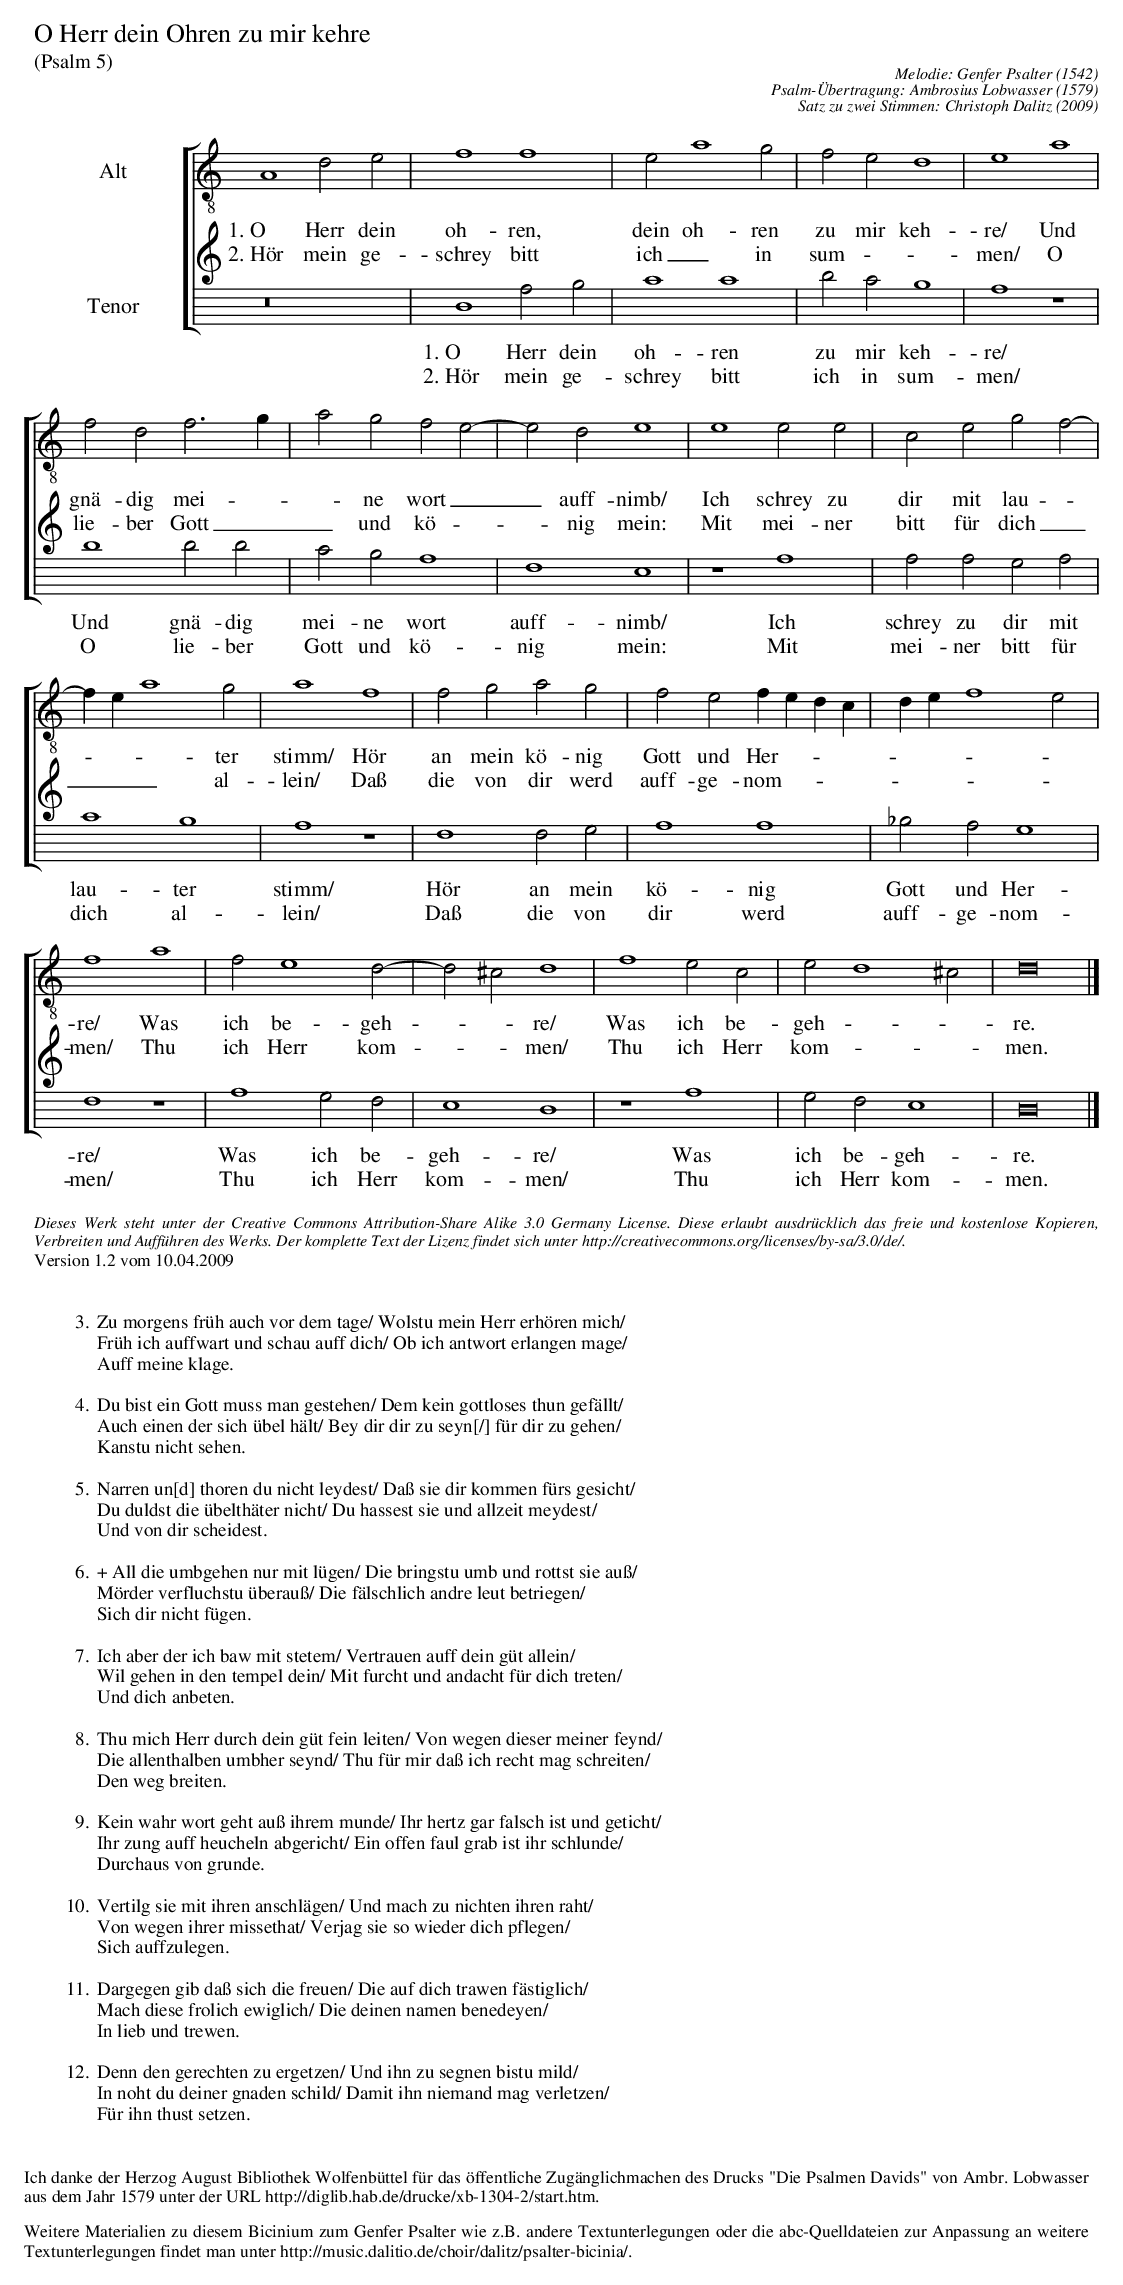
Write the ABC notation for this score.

X:1
%%staves [A|T]
T:O Herr dein Ohren zu mir kehre
T:(Psalm 5)
C:Melodie: Genfer Psalter (1542)
C:Psalm-Übertragung: Ambrosius Lobwasser (1579)
C:Satz zu zwei Stimmen: Christoph Dalitz (2009)
L:1/2
M:2/1 display=C|
K:DDorian
V:A clef=treble-8 name="Alt" bracket=2
V:T clef=treble8 name="Tenor" octave=-1
V:A
A2de | f2f2 | ea2g | fed2 | e2a2 |
w:1.~O Herr dein oh-ren, dein oh-ren zu mir keh-re/ Und
w:2.~Hör mein ge-schrey bitt ich_ in sum -- men/ O
fdf>g | agfe- | ede2 | e2ee | cegf- |
w:gnä-dig mei - - ne wort__ auff-nimb/ Ich schrey zu dir mit lau -
w:lie-ber Gott__ und kö - - nig mein: Mit mei-ner bitt für dich_
f/e/a2g | a2f2 | fgag | fef/e/d/c/ | d/e/f2 e |
w:-*- ter stimm/ Hör an mein kö-nig Gott und Her *-* -*--
w:___ al-lein/ Daß die von dir werd auff-ge-nom *-* -*--
f2a2 | fe2d- | d^cd2 | f2ec | ed2^c | d4 |]
w:re/ Was ich be-geh -- re/ Was ich be-geh - - re.
w:men/ Thu ich Herr kom -- men/ Thu ich Herr kom -- men.
V:T
z4 | D2AB | c2c2 | dcB2 | A2z2 |
w:1.~O Herr dein oh-ren zu mir keh-re/
w:2.~Hör mein ge-schrey bitt ich in sum-men/
d2dd | cBA2 | F2E2 |
w:Und gnä-dig mei-ne wort auff-nimb/
w:O lie-ber Gott und kö-nig mein:
z2A2 | AAGA | c2B2 | A2z2 |
w:Ich schrey zu dir mit lau-ter stimm/
w:Mit mei-ner bitt für dich al-lein/
F2FG | A2A2 | _BAG2 | F2z2 |
w:Hör an mein kö-nig Gott und Her-re/
w:Daß die von dir werd auff-ge-nom-men/
A2GF | E2D2 | z2A2 | GFE2 | D4 |]
w:Was ich be-geh-re/ Was ich be-geh-re.
w:Thu ich Herr kom-men/ Thu ich Herr kom-men.
%%textfont      Times-Italic 11.0
%%vskip 12pt
%%begintext align
Dieses Werk steht unter der Creative Commons Attribution-Share Alike 3.0 Germany
License. Diese erlaubt ausdrücklich das freie und kostenlose Kopieren,
Verbreiten und Aufführen des Werks. Der komplette Text der Lizenz findet
sich unter http://creativecommons.org/licenses/by-sa/3.0/de/.
%%endtext
%%vskip 12pt
%%textfont      Times-Roman 12.0
%%vskip -16pt
%%text Version 1.2 vom 10.04.2009
%%newpage
W:3. Zu morgens früh auch vor dem tage/ Wolstu mein Herr erhören mich/
W:Früh ich auffwart und schau auff dich/ Ob ich antwort erlangen mage/
W:Auff meine klage.
W:
W:4. Du bist ein Gott muss man gestehen/ Dem kein gottloses thun gefällt/
W:Auch einen der sich übel hält/ Bey dir dir zu seyn[/] für dir zu gehen/
W:Kanstu nicht sehen.
W:
W:5. Narren un[d] thoren du nicht leydest/ Daß sie dir kommen fürs gesicht/
W:Du duldst die übelthäter nicht/ Du hassest sie und allzeit meydest/
W:Und von dir scheidest.
W:
W:6. + All die umbgehen nur mit lügen/ Die bringstu umb und rottst sie auß/
W:Mörder verfluchstu überauß/ Die fälschlich andre leut betriegen/
W:Sich dir nicht fügen.
W:
W:7. Ich aber der ich baw mit stetem/ Vertrauen auff dein güt allein/
W:Wil gehen in den tempel dein/ Mit furcht und andacht für dich treten/
W:Und dich anbeten.
W:
W:8. Thu mich Herr durch dein güt fein leiten/ Von wegen dieser meiner feynd/
W:Die allenthalben umbher seynd/ Thu für mir daß ich recht mag schreiten/
W:Den weg breiten.
W:
W:9. Kein wahr wort geht auß ihrem munde/ Ihr hertz gar falsch ist und geticht/
W:Ihr zung auff heucheln abgericht/ Ein offen faul grab ist ihr schlunde/
W:Durchaus von grunde.
W:
W:10. Vertilg sie mit ihren anschlägen/ Und mach zu nichten ihren raht/
W:Von wegen ihrer missethat/ Verjag sie so wieder dich pflegen/
W:Sich auffzulegen.
W:
W:11. Dargegen gib daß sich die freuen/ Die auf dich trawen fästiglich/
W:Mach diese frolich ewiglich/ Die deinen namen benedeyen/
W:In lieb und trewen.
W:
W:12. Denn den gerechten zu ergetzen/ Und ihn zu segnen bistu mild/
W:In noht du deiner gnaden schild/ Damit ihn niemand mag verletzen/
W:Für ihn thust setzen.

%%vskip 30pt
%%begintext align
Ich danke der Herzog August Bibliothek Wolfenbüttel für das öffentliche
Zugänglichmachen des Drucks "Die Psalmen Davids" von Ambr. Lobwasser
aus dem Jahr 1579 unter der URL http://diglib.hab.de/drucke/xb-1304-2/start.htm.
%%endtext
%%vskip 6pt
%%begintext align
Weitere Materialien zu diesem Bicinium zum Genfer Psalter wie z.B. andere
Textunterlegungen oder die abc-Quelldateien zur Anpassung an weitere Textunterlegungen
findet man unter http://music.dalitio.de/choir/dalitz/psalter-bicinia/.
